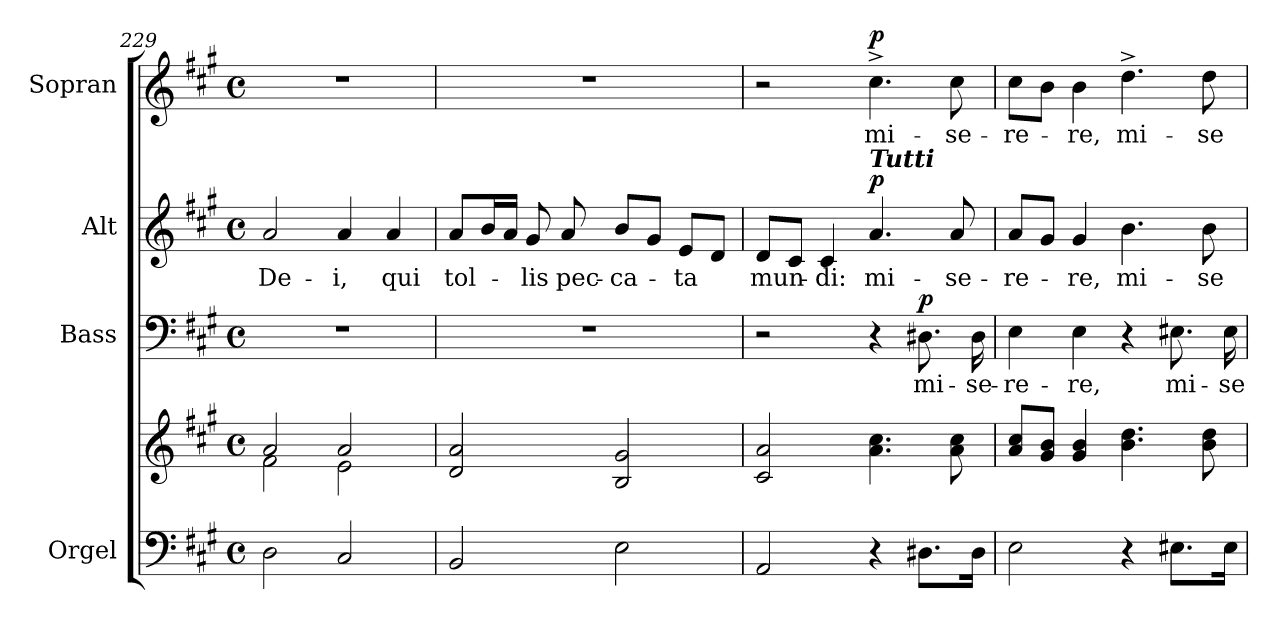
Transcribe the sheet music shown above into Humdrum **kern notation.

**kern	**kern	**kern	**text	**dynam	**kern	**text	**dynam	**kern	**text	**dynam
*part4	*part4	*part3	*part3	*part3	*part2	*part2	*part2	*part1	*part1	*part1
*staff5	*staff4	*staff3	*staff3	*staff3	*staff2	*staff2	*staff2	*staff1	*staff1	*staff1
*I"Orgel	*	*I"Bass	*	*	*I"Alt	*	*	*I"Sopran	*	*
*I'Org.	*	*I'B.	*	*	*I'A.	*	*	*I'S.	*	*
*clefF4	*clefG2	*clefF4	*	*	*clefG2	*	*	*clefG2	*	*
*k[f#c#g#]	*k[f#c#g#]	*k[f#c#g#]	*	*	*k[f#c#g#]	*	*	*k[f#c#g#]	*	*
*A:	*A:	*A:	*	*	*A:	*	*	*A:	*	*
*M4/4	*M4/4	*M4/4	*	*	*M4/4	*	*	*M4/4	*	*
*met(c)	*met(c)	*met(c)	*	*	*met(c)	*	*	*met(c)	*	*
=229	=229	=229	=229	=229	=229	=229	=229	=229	=229	=229
*	*^	*	*	*	*	*	*	*	*	*
!	!	!	!	!	!	!	!LO:LY:b	!	!	!	!
2D\	2a/	2f#\	1r	.	.	2a/	De-	.	1r	.	.
!	!	!	!	!	!	!	!LO:LY:b	!	!	!	!
2C#/	2a/	2e\	.	.	.	4a/	-i,	.	.	.	.
!	!	!	!	!	!	!	!LO:LY:b	!	!	!	!
.	.	.	.	.	.	4a/	qui	.	.	.	.
*	*v	*v	*	*	*	*	*	*	*	*	*
=230	=230	=230	=230	=230	=230	=230	=230	=230	=230	=230
!	!	!	!	!	!	!LO:LY:b	!	!	!	!
2BB/	2d/ 2a/	1r	.	.	8a/L	tol-	.	1r	.	.
.	.	.	.	.	16b/L	.	.	.	.	.
.	.	.	.	.	16a/JJ	.	.	.	.	.
!	!	!	!	!	!	!LO:LY:b	!	!	!	!
.	.	.	.	.	8g#/	-lis	.	.	.	.
!	!	!	!	!	!	!LO:LY:b	!	!	!	!
.	.	.	.	.	8a/	pec-	.	.	.	.
!	!	!	!	!	!	!LO:LY:b	!	!	!	!
2E\	2B/ 2g#/	.	.	.	8b/L	-ca-	.	.	.	.
.	.	.	.	.	8g#/J	.	.	.	.	.
!	!	!	!	!	!	!LO:LY:b	!	!	!	!
.	.	.	.	.	8e/L	-ta	.	.	.	.
.	.	.	.	.	8d/J	.	.	.	.	.
=231	=231	=231	=231	=231	=231	=231	=231	=231	=231	=231
!	!	!	!	!	!	!LO:LY:b	!	!	!	!
2AA/	2c#/ 2a/	2r	.	.	8d/L	mun-	.	2r	.	.
.	.	.	.	.	8c#/J	.	.	.	.	.
!	!	!	!	!	!	!LO:LY:b	!	!	!	!
.	.	.	.	.	4c#/	-di:	.	.	.	.
!	!	!	!	!	!LO:TX:a:Bi:t=Tutti	!	!	!	!	!
!	!	!	!	!	!	!LO:LY:b	!LO:DY:a	!	!LO:LY:b	!LO:DY:a
4r	4.a\ 4.cc#\	4r	.	.	4.a/	mi-	p	4.cc#^>\	mi-	p
!	!	!	!LO:LY:b	!LO:DY:a	!	!	!	!	!	!
8.D#X\L	.	8.D#X\	mi-	p	.	.	.	.	.	.
!	!	!	!	!	!	!LO:LY:b	!	!	!LO:LY:b	!
.	8a\ 8cc#\	.	.	.	8a/	-se-	.	8cc#\	-se-	.
!	!	!	!LO:LY:b	!	!	!	!	!	!	!
16D#\Jk	.	16D#\	-se-	.	.	.	.	.	.	.
!!LO:PB:g=z
=232	=232	=232	=232	=232	=232	=232	=232	=232	=232	=232
!	!	!	!LO:LY:b	!	!	!LO:LY:b	!	!	!LO:LY:b	!
2E\	8a/ 8cc#/L	4E\	-re-	.	8a/L	-re-	.	8cc#\L	-re-	.
.	8g#/ 8b/J	.	.	.	8g#/J	.	.	8b\J	.	.
!	!	!	!LO:LY:b	!	!	!LO:LY:b	!	!	!LO:LY:b	!
.	4g#/ 4b/	4E\	-re,	.	4g#/	-re,	.	4b\	-re,	.
!	!	!	!	!	!	!LO:LY:b	!	!	!LO:LY:b	!
4r	4.b\ 4.dd\	4r	.	.	4.b\	mi-	.	4.dd^>\	mi-	.
!	!	!	!LO:LY:b	!	!	!	!	!	!	!
8.E#X\L	.	8.E#X\	mi-	.	.	.	.	.	.	.
!	!	!	!	!	!	!LO:LY:b	!	!	!LO:LY:b	!
.	8b\ 8dd\	.	.	.	8b\	-se-	.	8dd\	-se-	.
!	!	!	!LO:LY:b	!	!	!	!	!	!	!
16E#\Jk	.	16E#\	-se-	.	.	.	.	.	.	.
=	=	=	=	=	=	=	=	=	=	=
*-	*-	*-	*-	*-	*-	*-	*-	*-	*-	*-
